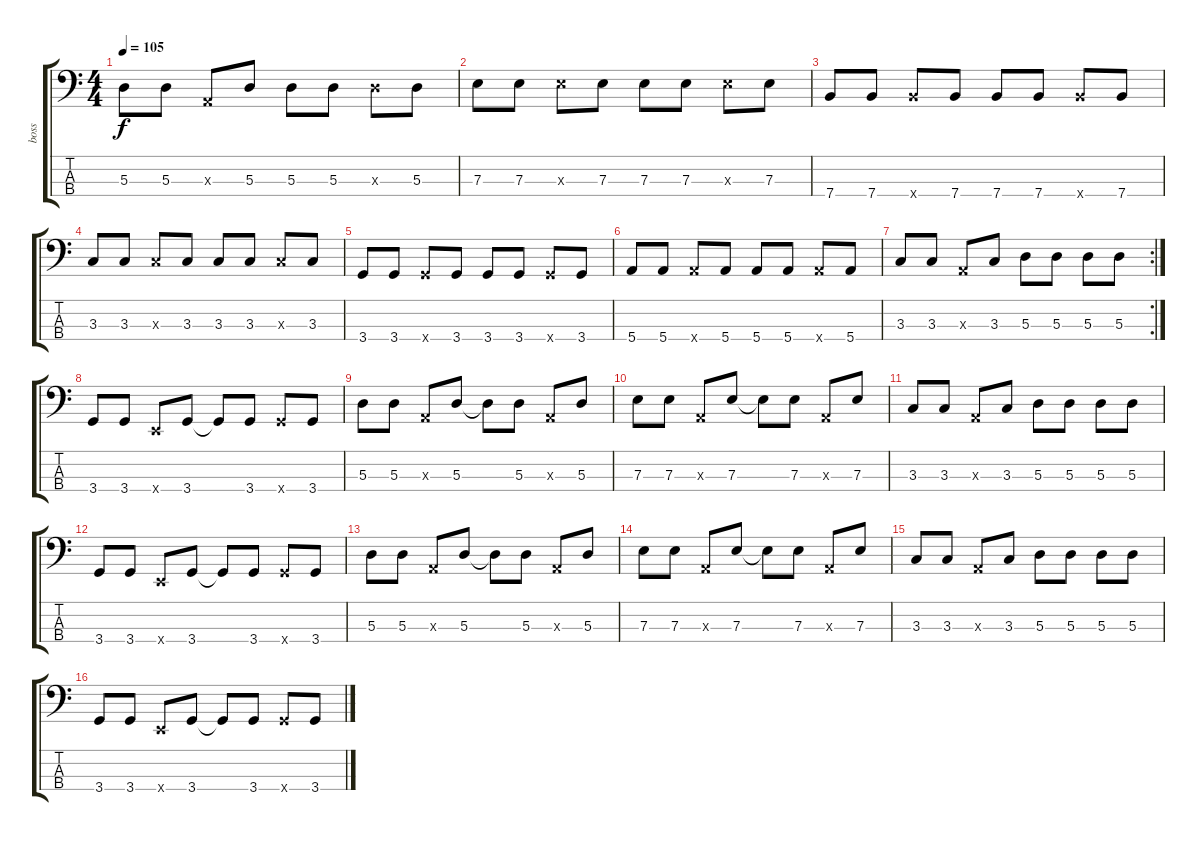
\track ("boss" "boss") {instrument electricbassfinger}
\staff {score tabs}
\tuning (G2 D2 A1 E1) {hide}
\ts (4 4)
\tempo 105
\clef f4
\ks c
5.3.8{dy f} 5.3.8 0.3{x}.8 5.3.8 5.3.8 5.3.8 5.3{x}.8 5.3.8 |
7.3.8 7.3.8 7.3{x}.8 7.3.8 7.3.8 7.3.8 7.3{x}.8 7.3.8 |
7.4.8 7.4.8 7.4{x}.8 7.4.8 7.4.8 7.4.8 7.4{x}.8 7.4.8 |
3.3.8 3.3.8 3.3{x}.8 3.3.8 3.3.8 3.3.8 3.3{x}.8 3.3.8 |
3.4.8 3.4.8 3.4{x}.8 3.4.8 3.4.8 3.4.8 3.4{x}.8 3.4.8 |
5.4.8 5.4.8 5.4{x}.8 5.4.8 5.4.8 5.4.8 5.4{x}.8 5.4.8 |
\rc 2
3.3.8 3.3.8 0.3{x}.8 3.3.8 5.3.8 5.3.8 5.3.8 5.3.8 |
3.4.8 3.4.8 0.4{x}.8 3.4.8 3.4{t}.8 3.4.8 3.4{x}.8 3.4.8 |
5.3.8 5.3.8 0.3{x}.8 5.3.8 5.3{t}.8 5.3.8 0.3{x}.8 5.3.8 |
7.3.8 7.3.8 0.3{x}.8 7.3.8 7.3{t}.8 7.3.8 0.3{x}.8 7.3.8 |
3.3.8 3.3.8 0.3{x}.8 3.3.8 5.3.8 5.3.8 5.3.8 5.3.8 |
3.4.8 3.4.8 0.4{x}.8 3.4.8 3.4{t}.8 3.4.8 3.4{x}.8 3.4.8 |
5.3.8 5.3.8 0.3{x}.8 5.3.8 5.3{t}.8 5.3.8 0.3{x}.8 5.3.8 |
7.3.8 7.3.8 0.3{x}.8 7.3.8 7.3{t}.8 7.3.8 0.3{x}.8 7.3.8 |
3.3.8 3.3.8 0.3{x}.8 3.3.8 5.3.8 5.3.8 5.3.8 5.3.8 |
3.4.8 3.4.8 0.4{x}.8 3.4.8 3.4{t}.8 3.4.8 3.4{x}.8 3.4.8
